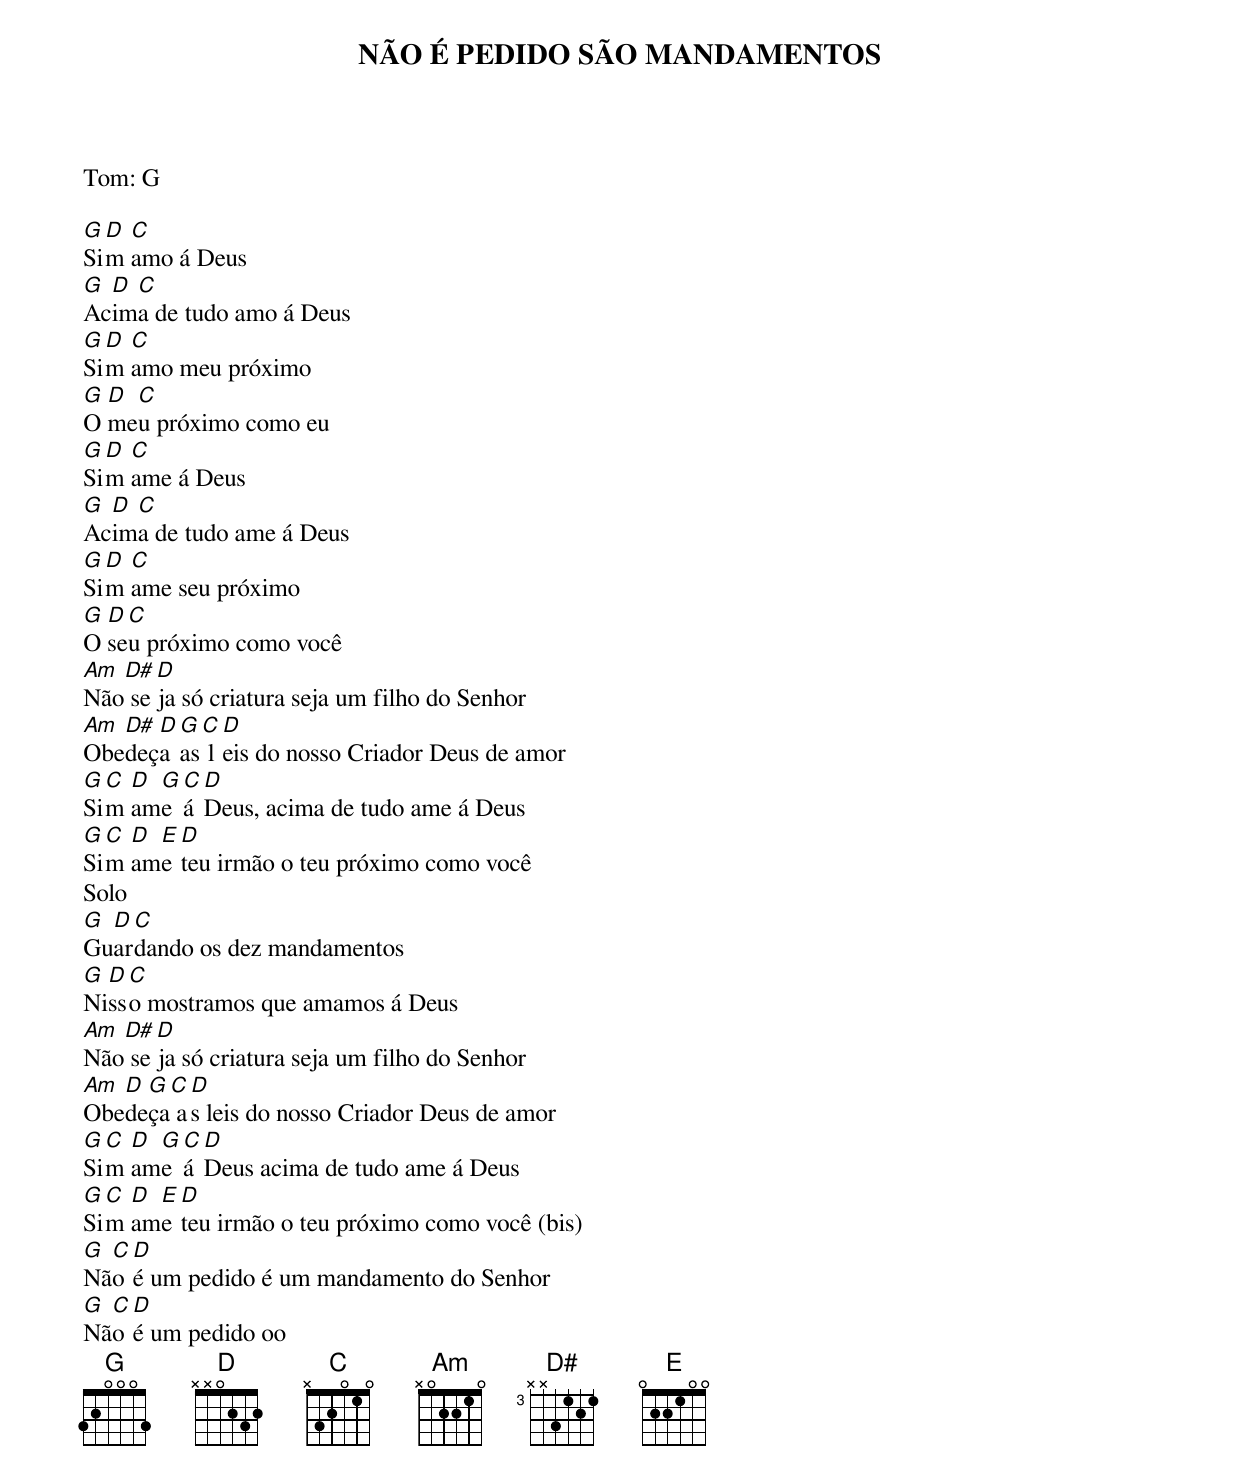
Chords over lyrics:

NÃO É PEDIDO SÃO MANDAMENTOS

Tom: G

G D C
Sim amo á Deus
G D C
Acima de tudo amo á Deus
G D C
Sim amo meu próximo
G D C
O meu próximo como eu
G D C
Sim ame á Deus
G D C
Acima de tudo ame á Deus
G D C
Sim ame seu próximo
G D C
O seu próximo como você
Am D# D
Não seja só criatura seja um filho do Senhor
Am D# D G C D
Obedeça as leis do nosso Criador Deus de amor
G C D G C D
Sim ame á Deus, acima de tudo ame á Deus
G C D E D
Sim ame teu irmão o teu próximo como você
Solo
G D C
Guardando os dez mandamentos
G D C
Nisso mostramos que amamos á Deus
Am D# D
Não seja só criatura seja um filho do Senhor
Am D G C D
Obedeça as leis do nosso Criador Deus de amor
G C D G C D
Sim ame á Deus acima de tudo ame á Deus
G C D E D
Sim ame teu irmão o teu próximo como você (bis)
G C D
Não é um pedido é um mandamento do Senhor
G C D
Não é um pedido oo
